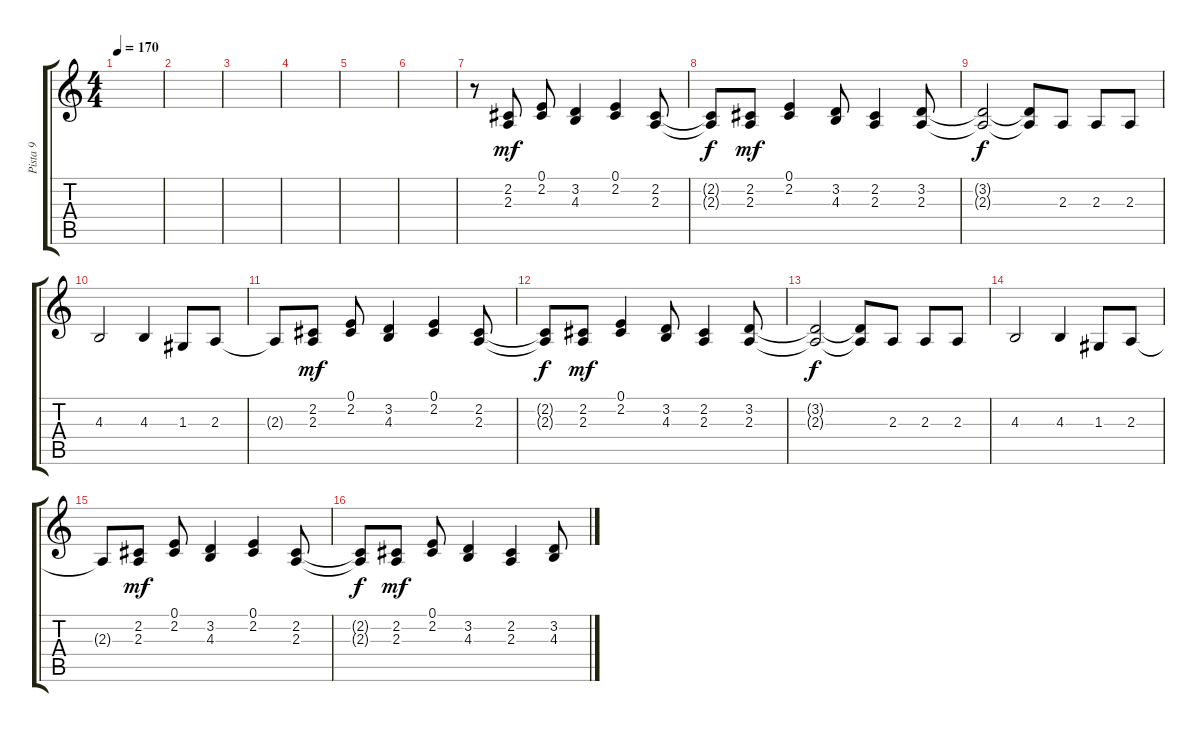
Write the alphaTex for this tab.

\track ("Pista 9" "Pista 9") {mute instrument electricgrandpiano}
\staff {score tabs}
\tuning (E4 B3 G3 D3 A2 E2) {hide}
\ts (4 4)
\tempo 170
\clef g2
\ks c
|
|
|
|
|
|
r.8 (2.2 2.3).8{dy mf} (0.1 2.2).8 (3.2 4.3).4 (0.1 2.2).4 (2.2 2.3).8 |
(2.2{t} 2.3{t}).8{dy f} (2.2 2.3).8{dy mf} (0.1 2.2).4 (3.2 4.3).8 (2.2 2.3).4 (3.2 2.3).8 |
(3.2{t} 2.3{t}).2{dy f} (3.2{t} 2.3{t}).8 2.3.8 2.3.8 2.3.8 |
4.3.2 4.3.4 1.3.8 2.3.8 |
2.3{t}.8 (2.2 2.3).8{dy mf} (0.1 2.2).8 (3.2 4.3).4 (0.1 2.2).4 (2.2 2.3).8 |
(2.2{t} 2.3{t}).8{dy f} (2.2 2.3).8{dy mf} (0.1 2.2).4 (3.2 4.3).8 (2.2 2.3).4 (3.2 2.3).8 |
(3.2{t} 2.3{t}).2{dy f} (3.2{t} 2.3{t}).8 2.3.8 2.3.8 2.3.8 |
4.3.2 4.3.4 1.3.8 2.3.8 |
2.3{t}.8 (2.2 2.3).8{dy mf} (0.1 2.2).8 (3.2 4.3).4 (0.1 2.2).4 (2.2 2.3).8 |
(2.2{t} 2.3{t}).8{dy f} (2.2 2.3).8{dy mf} (0.1 2.2).8 (3.2 4.3).4 (2.2 2.3).4 (3.2 4.3).8
